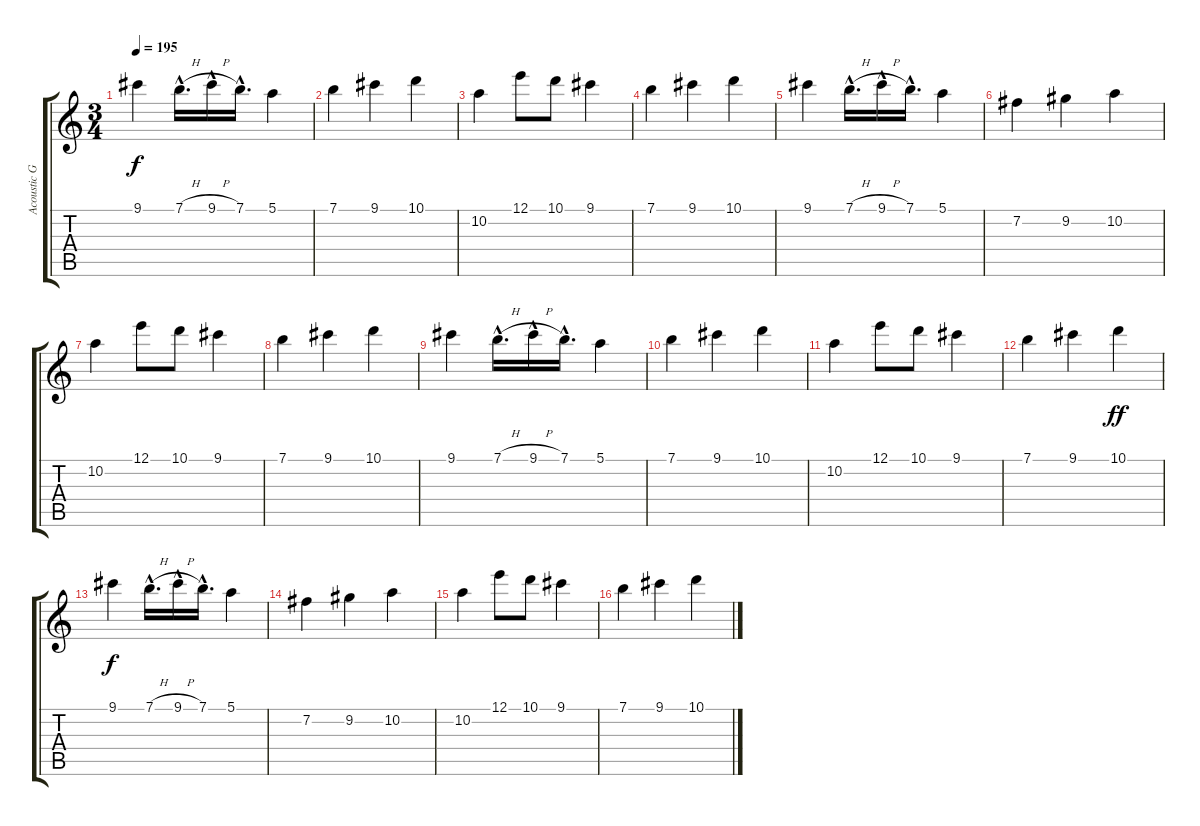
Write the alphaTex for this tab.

\track ("Acoustic Guitar" "Acoustic G") {instrument acousticguitarnylon}
\staff {score tabs}
\tuning (E4 B3 G3 D3 A2 E2) {hide}
\ts (3 4)
\tempo 195
\clef g2
\ks c
9.1.4{dy f} 7.1{h hac}.16{d} 9.1{h hac}.16 7.1{hac}.16{d} 5.1.4 |
7.1.4 9.1.4 10.1.4 |
10.2.4 12.1.8 10.1.8 9.1.4 |
7.1.4 9.1.4 10.1.4 |
9.1.4 7.1{h hac}.16{d} 9.1{h hac}.16 7.1{hac}.16{d} 5.1.4 |
7.2.4 9.2.4 10.2.4 |
10.2.4{volume 14 instrument acousticguitarsteel} 12.1.8 10.1.8 9.1.4 |
7.1.4{volume 14 instrument acousticguitarsteel} 9.1.4 10.1.4 |
9.1.4{volume 13 instrument acousticguitarsteel} 7.1{h hac}.16{d} 9.1{h hac}.16 7.1{hac}.16{d} 5.1.4 |
7.1.4{volume 12 instrument acousticguitarsteel} 9.1.4 10.1.4 |
10.2.4{volume 12 instrument acousticguitarsteel} 12.1.8 10.1.8 9.1.4 |
7.1.4{volume 11 instrument acousticguitarsteel} 9.1.4 10.1.4{dy ff} |
9.1.4{dy f volume 10 instrument acousticguitarsteel} 7.1{h hac}.16{d} 9.1{h hac}.16 7.1{hac}.16{d} 5.1.4 |
7.2.4{volume 9 instrument acousticguitarsteel} 9.2.4 10.2.4 |
10.2.4{volume 9 instrument acousticguitarsteel} 12.1.8 10.1.8 9.1.4 |
7.1.4{volume 8 instrument acousticguitarsteel} 9.1.4 10.1.4
